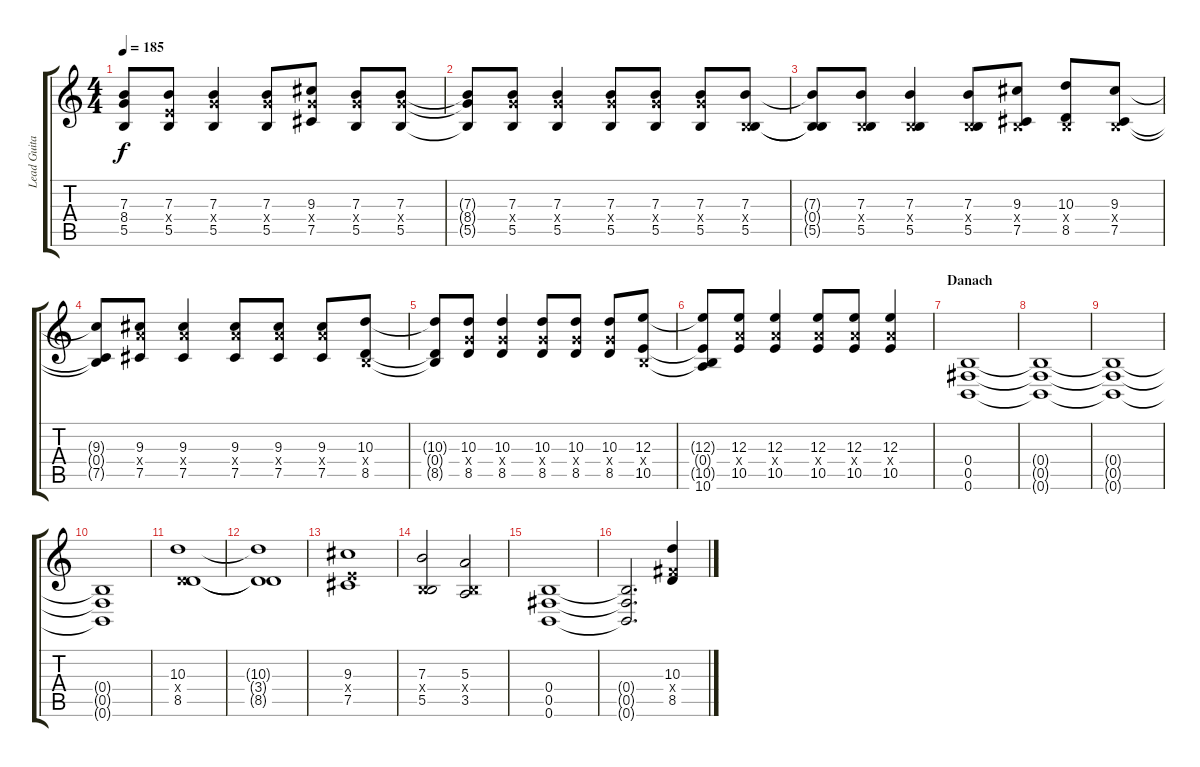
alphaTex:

\track ("Lead Guitar - Kevin" "Lead Guita") {instrument distortionguitar}
\staff {score tabs}
\tuning (Db4 Ab3 E3 B2 Gb2 B1) {hide}
\ts (4 4)
\tempo 185
\clef g2
\ks c
(7.3{t} 8.4{t} 5.5{t}).8{dy f} (7.3 5.4{x} 5.5).8 (7.3 8.4{x} 5.5).4 (7.3 8.4{x} 5.5).8 (9.3 8.4{x} 7.5).8 (7.3 8.4{x} 5.5).8 (7.3 8.4{x} 5.5).8 |
(7.3{t} 8.4{t} 5.5{t}).8 (7.3 8.4{x} 5.5).8 (7.3 8.4{x} 5.5).4 (7.3 8.4{x} 5.5).8 (7.3 8.4{x} 5.5).8 (7.3 8.4{x} 5.5).8 (7.3 0.4{x} 5.5).8 |
(7.3{t} 0.4{t} 5.5{t}).8 (7.3 0.4{x} 5.5).8 (7.3 0.4{x} 5.5).4 (7.3 0.4{x} 5.5).8 (9.3 0.4{x} 7.5).8 (10.3 0.4{x} 8.5).8 (9.3 0.4{x} 7.5).8 |
(9.3{t} 0.4{t} 7.5{t}).8 (9.3 10.4{x} 7.5).8 (9.3 10.4{x} 7.5).4 (9.3 10.4{x} 7.5).8 (9.3 10.4{x} 7.5).8 (9.3 10.4{x} 7.5).8 (10.3 0.4{x} 8.5).8 |
(10.3{t} 0.4{t} 8.5{t}).8 (10.3 8.4{x} 8.5).8 (10.3 8.4{x} 8.5).4 (10.3 8.4{x} 8.5).8 (10.3 8.4{x} 8.5).8 (10.3 8.4{x} 8.5).8 (12.3 0.4{x} 10.5).8 |
(12.3{t} 0.4{t} 10.5{t} 10.6).8 (12.3 10.4{x} 10.5).8 (12.3 10.4{x} 10.5).4 (12.3 10.4{x} 10.5).8 (12.3 10.4{x} 10.5).8 (12.3 10.4{x} 10.5).4 |
\section ("" "Danach")
(0.4 0.5 0.6).1 |
(0.4{t} 0.5{t} 0.6{t}).1 |
(0.4{t} 0.5{t} 0.6{t}).1 |
(0.4{t} 0.5{t} 0.6{t}).1 |
(10.3 3.4{x} 8.5).1 |
(10.3{t} 3.4{t} 8.5{t}).1 |
(9.3 5.4{x} 7.5).1 |
(7.3 0.4{x} 5.5).2 (5.3 0.4{x} 3.5).2 |
(0.4 0.5 0.6).1 |
(0.4{t} 0.5{t} 0.6{t}).2{d} (10.3 7.4{x} 8.5).4
